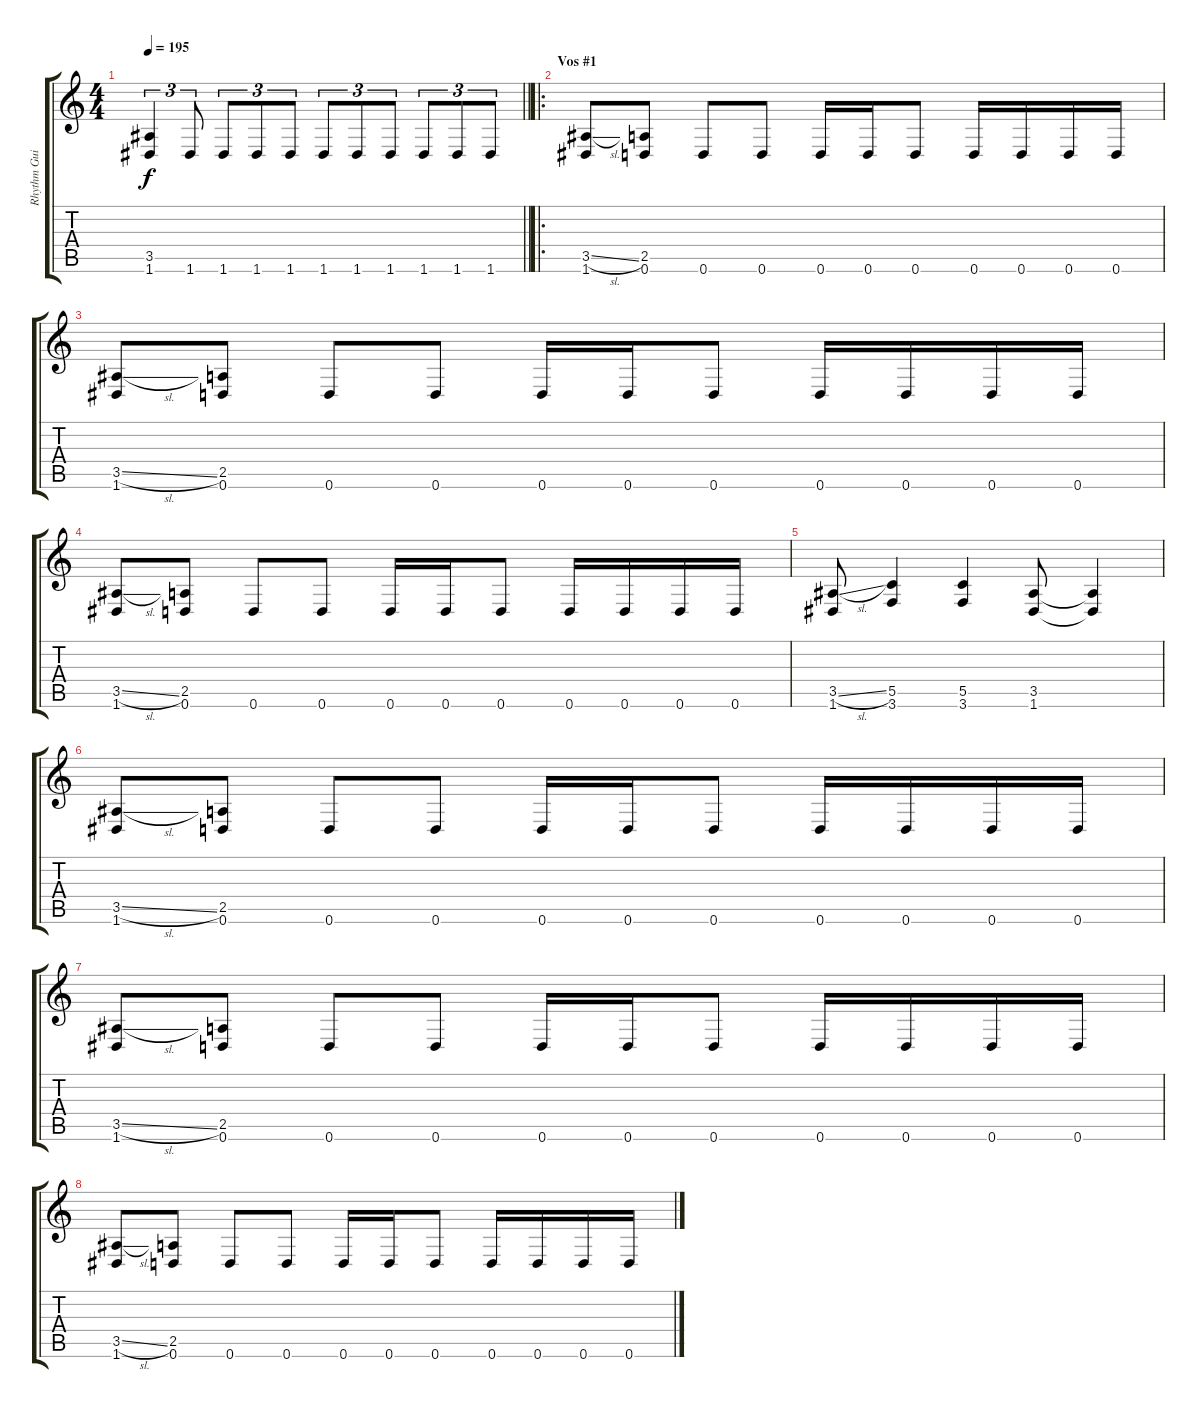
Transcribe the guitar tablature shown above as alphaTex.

\track ("Rhythm Guitar" "Rhythm Gui") {instrument distortionguitar}
\staff {score tabs}
\tuning (D4 A3 F3 C3 G2 D2) {hide}
\ts (4 4)
\tempo 195
\clef g2
\barLineRight lightlight
\ks c
(3.5 1.6).4{tu (3 2) dy f} 1.6.8{tu (3 2)} 1.6.8{tu (3 2)} 1.6.8{tu (3 2)} 1.6.8{tu (3 2)} 1.6.8{tu (3 2)} 1.6.8{tu (3 2)} 1.6.8{tu (3 2)} 1.6.8{tu (3 2)} 1.6.8{tu (3 2)} 1.6.8{tu (3 2)} |
\ro
\section ("" "Vos #1")
(3.5{sl} 1.6).8 (2.5 0.6).8 0.6.8 0.6.8 0.6.16 0.6.16 0.6.8 0.6.16 0.6.16 0.6.16 0.6.16 |
(3.5{sl} 1.6).8 (2.5 0.6).8 0.6.8 0.6.8 0.6.16 0.6.16 0.6.8 0.6.16 0.6.16 0.6.16 0.6.16 |
(3.5{sl} 1.6).8 (2.5 0.6).8 0.6.8 0.6.8 0.6.16 0.6.16 0.6.8 0.6.16 0.6.16 0.6.16 0.6.16 |
(3.5{sl} 1.6).8 (5.5 3.6).4 (5.5 3.6).4 (3.5 1.6).8 (3.5{t} 1.6{t}).4 |
(3.5{sl} 1.6).8 (2.5 0.6).8 0.6.8 0.6.8 0.6.16 0.6.16 0.6.8 0.6.16 0.6.16 0.6.16 0.6.16 |
(3.5{sl} 1.6).8 (2.5 0.6).8 0.6.8 0.6.8 0.6.16 0.6.16 0.6.8 0.6.16 0.6.16 0.6.16 0.6.16 |
(3.5{sl} 1.6).8 (2.5 0.6).8 0.6.8 0.6.8 0.6.16 0.6.16 0.6.8 0.6.16 0.6.16 0.6.16 0.6.16
